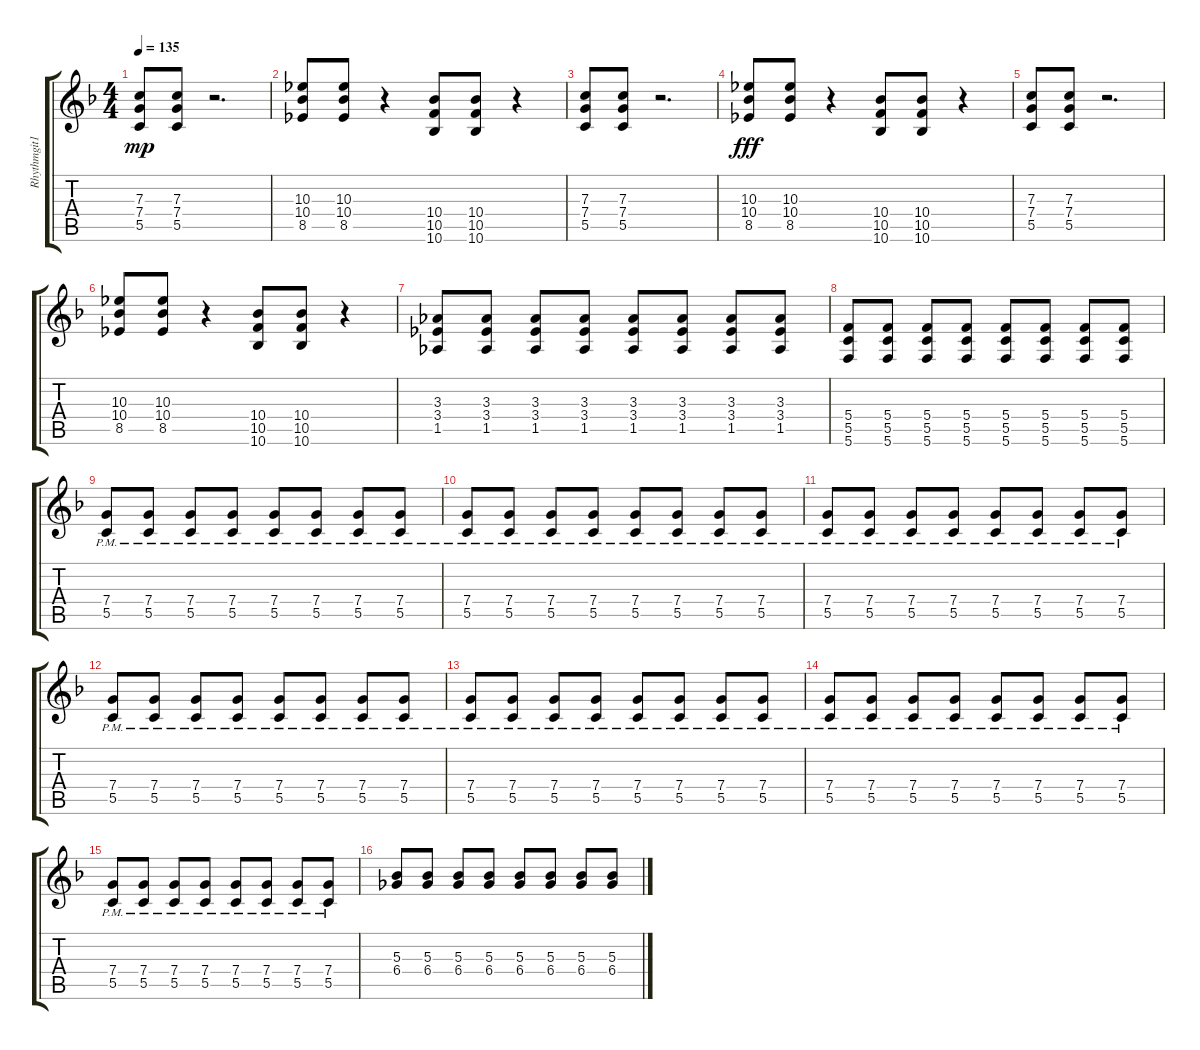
\track ("Rhythmgit1" "Rhythmgit1") {instrument distortionguitar}
\staff {score tabs}
\tuning (D4 A3 F3 C3 G2 C2) {hide}
\ts (4 4)
\tempo 135
\clef g2
\ks f
(7.3 7.4 5.5).8{dy mp} (7.3 7.4 5.5).8 r.2{d} |
(10.3 10.4 8.5).8 (10.3 10.4 8.5).8 r.4 (10.4 10.5 10.6).8 (10.4 10.5 10.6).8 r.4 |
(7.3 7.4 5.5).8 (7.3 7.4 5.5).8 r.2{d} |
(10.3 10.4 8.5).8{dy fff} (10.3 10.4 8.5).8 r.4 (10.4 10.5 10.6).8 (10.4 10.5 10.6).8 r.4 |
(7.3 7.4 5.5).8 (7.3 7.4 5.5).8 r.2{d} |
(10.3 10.4 8.5).8 (10.3 10.4 8.5).8 r.4 (10.4 10.5 10.6).8 (10.4 10.5 10.6).8 r.4 |
(3.3 3.4 1.5).8 (3.3 3.4 1.5).8 (3.3 3.4 1.5).8 (3.3 3.4 1.5).8 (3.3 3.4 1.5).8 (3.3 3.4 1.5).8 (3.3 3.4 1.5).8 (3.3 3.4 1.5).8 |
(5.4 5.5 5.6).8 (5.4 5.5 5.6).8 (5.4 5.5 5.6).8 (5.4 5.5 5.6).8 (5.4 5.5 5.6).8 (5.4 5.5 5.6).8 (5.4 5.5 5.6).8 (5.4 5.5 5.6).8 |
(7.4{pm} 5.5{pm}).8 (7.4{pm} 5.5{pm}).8 (7.4{pm} 5.5{pm}).8 (7.4{pm} 5.5{pm}).8 (7.4{pm} 5.5{pm}).8 (7.4{pm} 5.5{pm}).8 (7.4{pm} 5.5{pm}).8 (7.4{pm} 5.5{pm}).8 |
(7.4{pm} 5.5{pm}).8 (7.4{pm} 5.5{pm}).8 (7.4{pm} 5.5{pm}).8 (7.4{pm} 5.5{pm}).8 (7.4{pm} 5.5{pm}).8 (7.4{pm} 5.5{pm}).8 (7.4{pm} 5.5{pm}).8 (7.4{pm} 5.5{pm}).8 |
(7.4{pm} 5.5{pm}).8 (7.4{pm} 5.5{pm}).8 (7.4{pm} 5.5{pm}).8 (7.4{pm} 5.5{pm}).8 (7.4{pm} 5.5{pm}).8 (7.4{pm} 5.5{pm}).8 (7.4{pm} 5.5{pm}).8 (7.4{pm} 5.5{pm}).8 |
(7.4{pm} 5.5{pm}).8 (7.4{pm} 5.5{pm}).8 (7.4{pm} 5.5{pm}).8 (7.4{pm} 5.5{pm}).8 (7.4{pm} 5.5{pm}).8 (7.4{pm} 5.5{pm}).8 (7.4{pm} 5.5{pm}).8 (7.4{pm} 5.5{pm}).8 |
(7.4{pm} 5.5{pm}).8 (7.4{pm} 5.5{pm}).8 (7.4{pm} 5.5{pm}).8 (7.4{pm} 5.5{pm}).8 (7.4{pm} 5.5{pm}).8 (7.4{pm} 5.5{pm}).8 (7.4{pm} 5.5{pm}).8 (7.4{pm} 5.5{pm}).8 |
(7.4{pm} 5.5{pm}).8 (7.4{pm} 5.5{pm}).8 (7.4{pm} 5.5{pm}).8 (7.4{pm} 5.5{pm}).8 (7.4{pm} 5.5{pm}).8 (7.4{pm} 5.5{pm}).8 (7.4{pm} 5.5{pm}).8 (7.4{pm} 5.5{pm}).8 |
(7.4{pm} 5.5{pm}).8 (7.4{pm} 5.5{pm}).8 (7.4{pm} 5.5{pm}).8 (7.4{pm} 5.5{pm}).8 (7.4{pm} 5.5{pm}).8 (7.4{pm} 5.5{pm}).8 (7.4{pm} 5.5{pm}).8 (7.4{pm} 5.5{pm}).8 |
(5.3 6.4).8 (5.3 6.4).8 (5.3 6.4).8 (5.3 6.4).8 (5.3 6.4).8 (5.3 6.4).8 (5.3 6.4).8 (5.3 6.4).8
